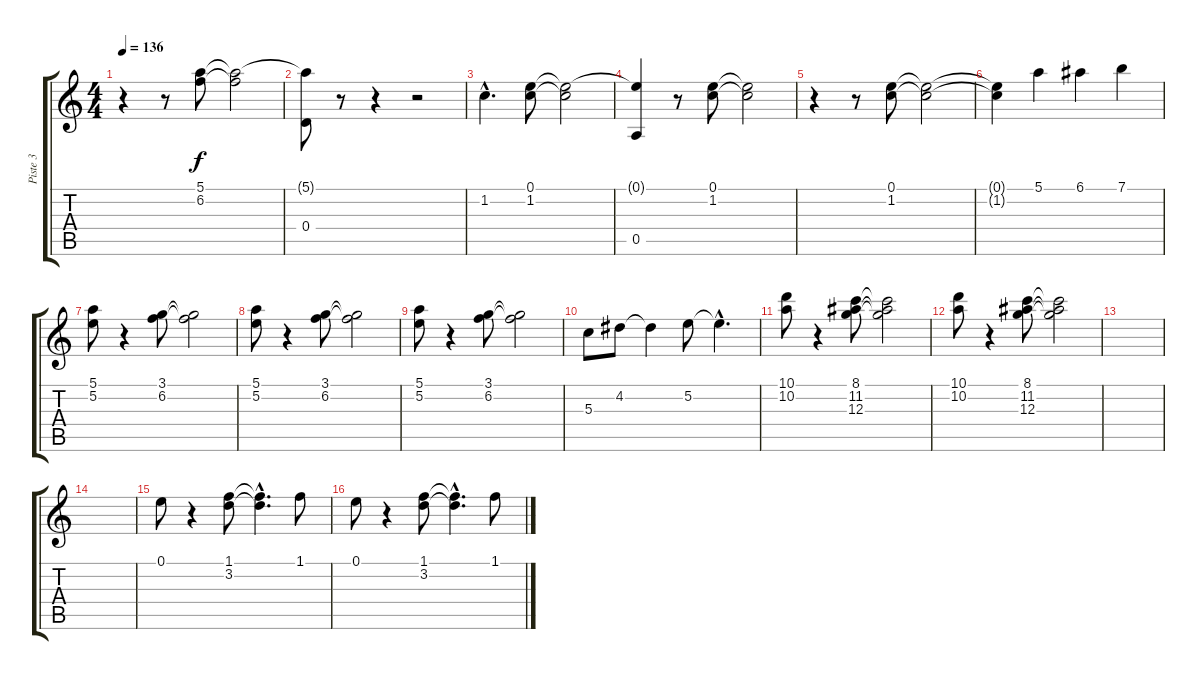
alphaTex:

\track ("Piste 3" "Piste 3") {instrument acousticguitarnylon}
\staff {score tabs}
\tuning (E4 B3 G3 D3 A2 E2) {hide}
\ts (4 4)
\tempo 136
\clef g2
\ks c
r.4{dy f} r.8 (5.1 6.2).8 (5.1{t} 6.2{t}).2 |
(5.1{t} 0.4).8 r.8 r.4 r.2 |
1.2{hac}.4{d} (0.1 1.2).8 (0.1{t} 1.2{t}).2 |
(0.1{t} 0.5).4 r.8 (0.1 1.2).8 (0.1{t} 1.2{t}).2 |
r.4 r.8 (0.1 1.2).8 (0.1{t} 1.2{t}).2 |
(0.1{t} 1.2{t}).4 5.1.4 6.1.4 7.1.4 |
(5.1 5.2).8 r.4 (3.1 6.2).8 (3.1{t} 6.2{t}).2 |
(5.1 5.2).8 r.4 (3.1 6.2).8 (3.1{t} 6.2{t}).2 |
(5.1 5.2).8 r.4 (3.1 6.2).8 (3.1{t} 6.2{t}).2 |
5.3.8 4.2.8 4.2{t}.4 5.2.8 5.2{hac t}.4{d} |
(10.1 10.2).8 r.4 (8.1 11.2 12.3).8 (8.1{t} 11.2{t} 12.3{t}).2 |
(10.1 10.2).8 r.4 (8.1 11.2 12.3).8 (8.1{t} 11.2{t} 12.3{t}).2 |
|
|
0.1.8 r.4 (1.1 3.2).8 (1.1{hac t} 3.2{hac t}).4{d} 1.1.8 |
0.1.8 r.4 (1.1 3.2).8 (1.1{hac t} 3.2{hac t}).4{d} 1.1.8
